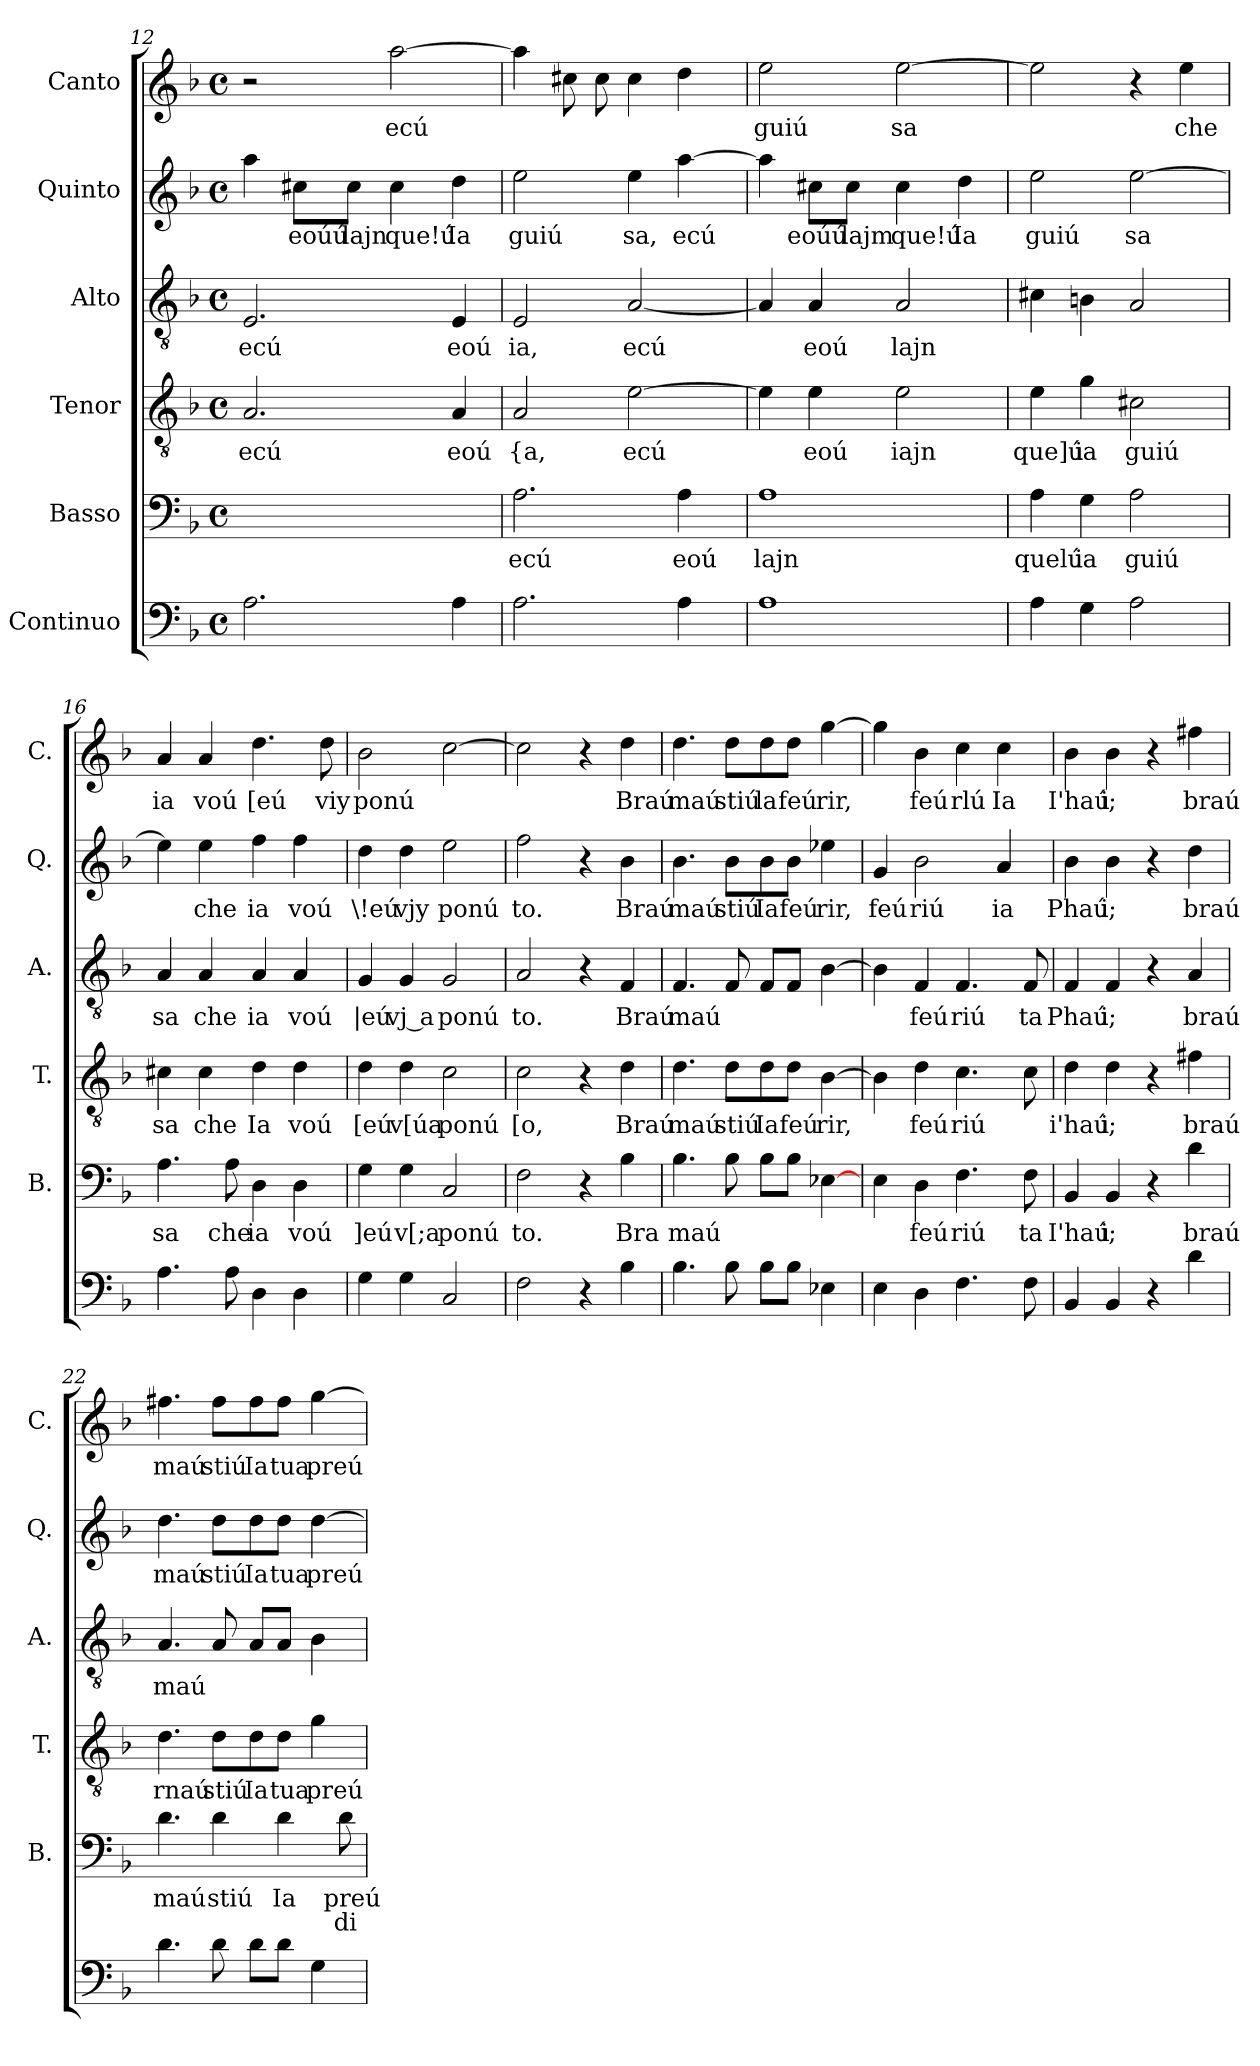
**kern	**kern	**text	**text	**kern	**text	**kern	**text	**kern	**text	**kern	**text
*part6	*part5	*part5	*part5	*part4	*part4	*part3	*part3	*part2	*part2	*part1	*part1
*staff6	*staff5	*staff5	*staff5	*staff4	*staff4	*staff3	*staff3	*staff2	*staff2	*staff1	*staff1
*I"Continuo	*I"Basso	*	*	*I"Tenor	*	*I"Alto	*	*I"Quinto	*	*I"Canto	*
*	*I'B.	*	*	*I'T.	*	*I'A.	*	*I'Q.	*	*I'C.	*
!!LO:PB:g=z
*clefF4	*clefF4	*	*	*clefGv2	*	*clefGv2	*	*clefG2	*	*clefG2	*
*k[b-]	*k[b-]	*	*	*k[b-]	*	*k[b-]	*	*k[b-]	*	*k[b-]	*
*F:	*F:	*	*	*F:	*	*F:	*	*F:	*	*F:	*
*M4/4	*M4/4	*	*	*M4/4	*	*M4/4	*	*M4/4	*	*M4/4	*
*met(c)	*met(c)	*	*	*met(c)	*	*met(c)	*	*met(c)	*	*met(c)	*
=12	=12	=12	=12	=12	=12	=12	=12	=12	=12	=12	=12
!	!	!	!	!	!LO:LY:b	!	!LO:LY:b	!	!	!	!
2.A\	1ryy	.	.	2.A/	ecú	2.E/	ecú	4aa\	.	2r	.
!	!	!	!	!	!	!	!	!	!LO:LY:b	!	!
.	.	.	.	.	.	.	.	8cc#X\L	eoúú	.	.
!	!	!	!	!	!	!	!	!	!LO:LY:b	!	!
.	.	.	.	.	.	.	.	8cc#\J	lajn	.	.
!	!	!	!	!	!	!	!	!	!LO:LY:b	!	!LO:LY:b
.	.	.	.	.	.	.	.	4cc#\	que!ú	[2aa\	ecú
!	!	!	!	!	!LO:LY:b	!	!LO:LY:b	!	!LO:LY:b	!	!
4A\	.	.	.	4A/	eoú	4E/	eoú	4dd\	Ia	.	.
=13	=13	=13	=13	=13	=13	=13	=13	=13	=13	=13	=13
!	!	!LO:LY:b	!	!	!LO:LY:b	!	!LO:LY:b	!	!LO:LY:b	!	!
2.A\	2.A\	ecú	.	2A/	{a,	2E/	ia,	2ee\	guiú	4aa\]	.
.	.	.	.	.	.	.	.	.	.	8cc#X\	.
.	.	.	.	.	.	.	.	.	.	8cc#\	.
!	!	!	!	!	!LO:LY:b	!	!LO:LY:b	!	!LO:LY:b	!	!
.	.	.	.	[2e\	ecú	[2A/	ecú	4ee\	sa,	4cc#\	.
!	!	!LO:LY:b	!	!	!	!	!	!	!LO:LY:b	!	!
4A\	4A\	eoú	.	.	.	.	.	[4aa\	ecú	4dd\	.
=14	=14	=14	=14	=14	=14	=14	=14	=14	=14	=14	=14
!	!	!LO:LY:b	!	!	!	!	!	!	!	!	!LO:LY:b
1A	1A	lajn	.	4e\]	.	4A/]	.	4aa\]	.	2ee\	guiú
!	!	!	!	!	!LO:LY:b	!	!LO:LY:b	!	!LO:LY:b	!	!
.	.	.	.	4e\	eoú	4A/	eoú	8cc#X\L	eoúú	.	.
!	!	!	!	!	!	!	!	!	!LO:LY:b	!	!
.	.	.	.	.	.	.	.	8cc#\J	lajm	.	.
!	!	!	!	!	!LO:LY:b	!	!LO:LY:b	!	!LO:LY:b	!	!LO:LY:b
.	.	.	.	2e\	iajn	2A/	lajn	4cc#\	que!ú	[2ee\	sa
!	!	!	!	!	!	!	!	!	!LO:LY:b	!	!
.	.	.	.	.	.	.	.	4dd\	Ia	.	.
=15	=15	=15	=15	=15	=15	=15	=15	=15	=15	=15	=15
!	!	!LO:LY:b	!	!	!LO:LY:b	!	!	!	!LO:LY:b	!	!
4A\	4A\	quelú	.	4e\	que]ú	4c#X\	.	2ee\	guiú	2ee\]	.
!	!	!LO:LY:b	!	!	!LO:LY:b	!	!	!	!	!	!
4G\	4G\	ia	.	4g\	ia	4Bn\	.	.	.	.	.
!	!	!LO:LY:b	!	!	!LO:LY:b	!	!	!	!LO:LY:b	!	!
2A\	2A\	guiú	.	2c#X\	guiú	2A/	.	[2ee\	sa	4r	.
!	!	!	!	!	!	!	!	!	!	!	!LO:LY:b
.	.	.	.	.	.	.	.	.	.	4ee\	che
=16	=16	=16	=16	=16	=16	=16	=16	=16	=16	=16	=16
!	!	!LO:LY:b	!	!	!LO:LY:b	!	!LO:LY:b	!	!	!	!LO:LY:b
4.A\	4.A\	sa	.	4c#X\	sa	4A/	sa	4ee\]	.	4a/	ia
!	!	!	!	!	!LO:LY:b	!	!LO:LY:b	!	!LO:LY:b	!	!LO:LY:b
.	.	.	.	4c#\	che	4A/	che	4ee\	che	4a/	voú
!	!	!LO:LY:b	!	!	!	!	!	!	!	!	!
8A\	8A\	che	.	.	.	.	.	.	.	.	.
!	!	!LO:LY:b	!	!	!LO:LY:b	!	!LO:LY:b	!	!LO:LY:b	!	!LO:LY:b
4D\	4D\	ia	.	4d\	Ia	4A/	ia	4ff\	ia	4.dd\	[eú
!	!	!LO:LY:b	!	!	!LO:LY:b	!	!LO:LY:b	!	!LO:LY:b	!	!
4D\	4D\	voú	.	4d\	voú	4A/	voú	4ff\	voú	.	.
!	!	!	!	!	!	!	!	!	!	!	!LO:LY:b
.	.	.	.	.	.	.	.	.	.	8dd\	viy
!!LO:LB:g=z
=17	=17	=17	=17	=17	=17	=17	=17	=17	=17	=17	=17
!	!	!LO:LY:b	!	!	!LO:LY:b	!	!LO:LY:b	!	!LO:LY:b	!	!LO:LY:b
4G\	4G\	]eú	.	4d\	[eú	4G/	|eú	4dd\	\!eú	2b-\	ponú
!	!	!LO:LY:b	!	!	!LO:LY:b	!	!LO:LY:b	!	!LO:LY:b	!	!
4G\	4G\	v[;a	.	4d\	v[úa	4G/	vj a	4dd\	vjy	.	.
!	!	!LO:LY:b	!	!	!LO:LY:b	!	!LO:LY:b	!	!LO:LY:b	!	!
2C/	2C/	ponú	.	2c\	ponú	2G/	ponú	2ee\	ponú	[2cc\	.
=18	=18	=18	=18	=18	=18	=18	=18	=18	=18	=18	=18
!	!	!LO:LY:b	!	!	!LO:LY:b	!	!LO:LY:b	!	!LO:LY:b	!	!
2F\	2F\	to.	.	2c\	[o,	2A/	to.	2ff\	to.	2cc\]	.
4r	4r	.	.	4r	.	4r	.	4r	.	4r	.
!	!	!LO:LY:b	!	!	!LO:LY:b	!	!LO:LY:b	!	!LO:LY:b	!	!LO:LY:b
4B-\	4B-\	Bra	.	4d\	Braú	4F/	Braú	4b-\	Braú	4dd\	Braú
=19	=19	=19	=19	=19	=19	=19	=19	=19	=19	=19	=19
!	!	!LO:LY:b	!	!	!LO:LY:b	!	!LO:LY:b	!	!LO:LY:b	!	!LO:LY:b
4.B-\	4.B-\	maú	.	4.d\	maú	4.F/	maú	4.b-\	maú	4.dd\	maú
!	!	!	!	!	!LO:LY:b	!	!	!	!LO:LY:b	!	!LO:LY:b
8B-\	8B-\	.	.	8d\L	stiú	8F/	.	8b-\L	stiú	8dd\L	stiú
!	!	!	!	!	!LO:LY:b	!	!	!	!LO:LY:b	!	!LO:LY:b
8B-\L	8B-\L	.	.	8d\	Ia	8F/L	.	8b-\	Ia	8dd\	la
!	!	!	!	!	!LO:LY:b	!	!	!	!LO:LY:b	!	!LO:LY:b
8B-\J	8B-\J	.	.	8d\J	feú	8F/J	.	8b-\J	feú	8dd\J	feú
!	!	!	!	!	!LO:LY:b	!	!	!	!LO:LY:b	!	!LO:LY:b
4E-X\	[4E-X\	.	.	[4B-\	rir,	[4B-\	.	4ee-X\	rir,	[4gg\	rir,
=20	=20	=20	=20	=20	=20	=20	=20	=20	=20	=20	=20
!	!	!	!	!	!	!	!	!	!LO:LY:b	!	!
4E\	4E\	.	.	4B-\]	.	4B-\]	.	4g/	feú	4gg\]	.
!	!	!LO:LY:b	!	!	!LO:LY:b	!	!LO:LY:b	!	!LO:LY:b	!	!LO:LY:b
4D\	4D\	feú	.	4d\	feú	4F/	feú	2b-\	riú	4b-\	feú
!	!	!LO:LY:b	!	!	!LO:LY:b	!	!LO:LY:b	!	!	!	!LO:LY:b
4.F\	4.F\	riú	.	4.c\	riú	4.F/	riú	.	.	4cc\	rlú
!	!	!	!	!	!	!	!	!	!LO:LY:b	!	!LO:LY:b
.	.	.	.	.	.	.	.	4a/	ia	4cc\	Ia
!	!	!LO:LY:b	!	!	!	!	!LO:LY:b	!	!	!	!
8F\	8F\	ta	.	8c\	.	8F/	ta	.	.	.	.
=21	=21	=21	=21	=21	=21	=21	=21	=21	=21	=21	=21
!	!	!LO:LY:b	!	!	!LO:LY:b	!	!LO:LY:b	!	!LO:LY:b	!	!LO:LY:b
4BB-/	4BB-/	I'haú	.	4d\	i'haú	4F/	Phaú	4b-\	Phaú	4b-\	I'haú
!	!	!LO:LY:b	!	!	!LO:LY:b	!	!LO:LY:b	!	!LO:LY:b	!	!LO:LY:b
4BB-/	4BB-/	i;	.	4d\	i;	4F/	i;	4b-\	i;	4b-\	i;
4r	4r	.	.	4r	.	4r	.	4r	.	4r	.
!	!	!LO:LY:b	!	!	!LO:LY:b	!	!LO:LY:b	!	!LO:LY:b	!	!LO:LY:b
4d\	4d\	braú	.	4f#X\	braú	4A/	braú	4dd\	braú	4ff#X\	braú
!!LO:PB:g=z
=22	=22	=22	=22	=22	=22	=22	=22	=22	=22	=22	=22
!	!	!LO:LY:b	!	!	!LO:LY:b	!	!LO:LY:b	!	!LO:LY:b	!	!LO:LY:b
4.d\	4.d\	maú	.	4.d\	rnaú	4.A/	maú	4.dd\	maú	4.ff#X\	maú
!	!	!LO:LY:b	!	!	!LO:LY:b	!	!	!	!LO:LY:b	!	!LO:LY:b
8d\	4d\	stiú	.	8d\L	stiú	8A/	.	8dd\L	stiú	8ff#\L	stiú
!	!	!	!	!	!LO:LY:b	!	!	!	!LO:LY:b	!	!LO:LY:b
8d\L	.	.	.	8d\	Ia	8A/L	.	8dd\	Ia	8ff#\	Ia
!	!	!LO:LY:b	!	!	!LO:LY:b	!	!	!	!LO:LY:b	!	!LO:LY:b
8d\J	4d\	Ia	.	8d\J	tua	8A/J	.	8dd\J	tua	8ff#\J	tua
!	!	!	!	!	!LO:LY:b	!	!	!	!LO:LY:b	!	!LO:LY:b
4G\	.	.	.	4g\	preú	4B-\	.	[4dd\	preú	[4gg\	preú
!	!	!LO:LY:b	!LO:LY:b	!	!	!	!	!	!	!	!
.	8d\	preú	di	.	.	.	.	.	.	.	.
=	=	=	=	=	=	=	=	=	=	=	=
*-	*-	*-	*-	*-	*-	*-	*-	*-	*-	*-	*-
